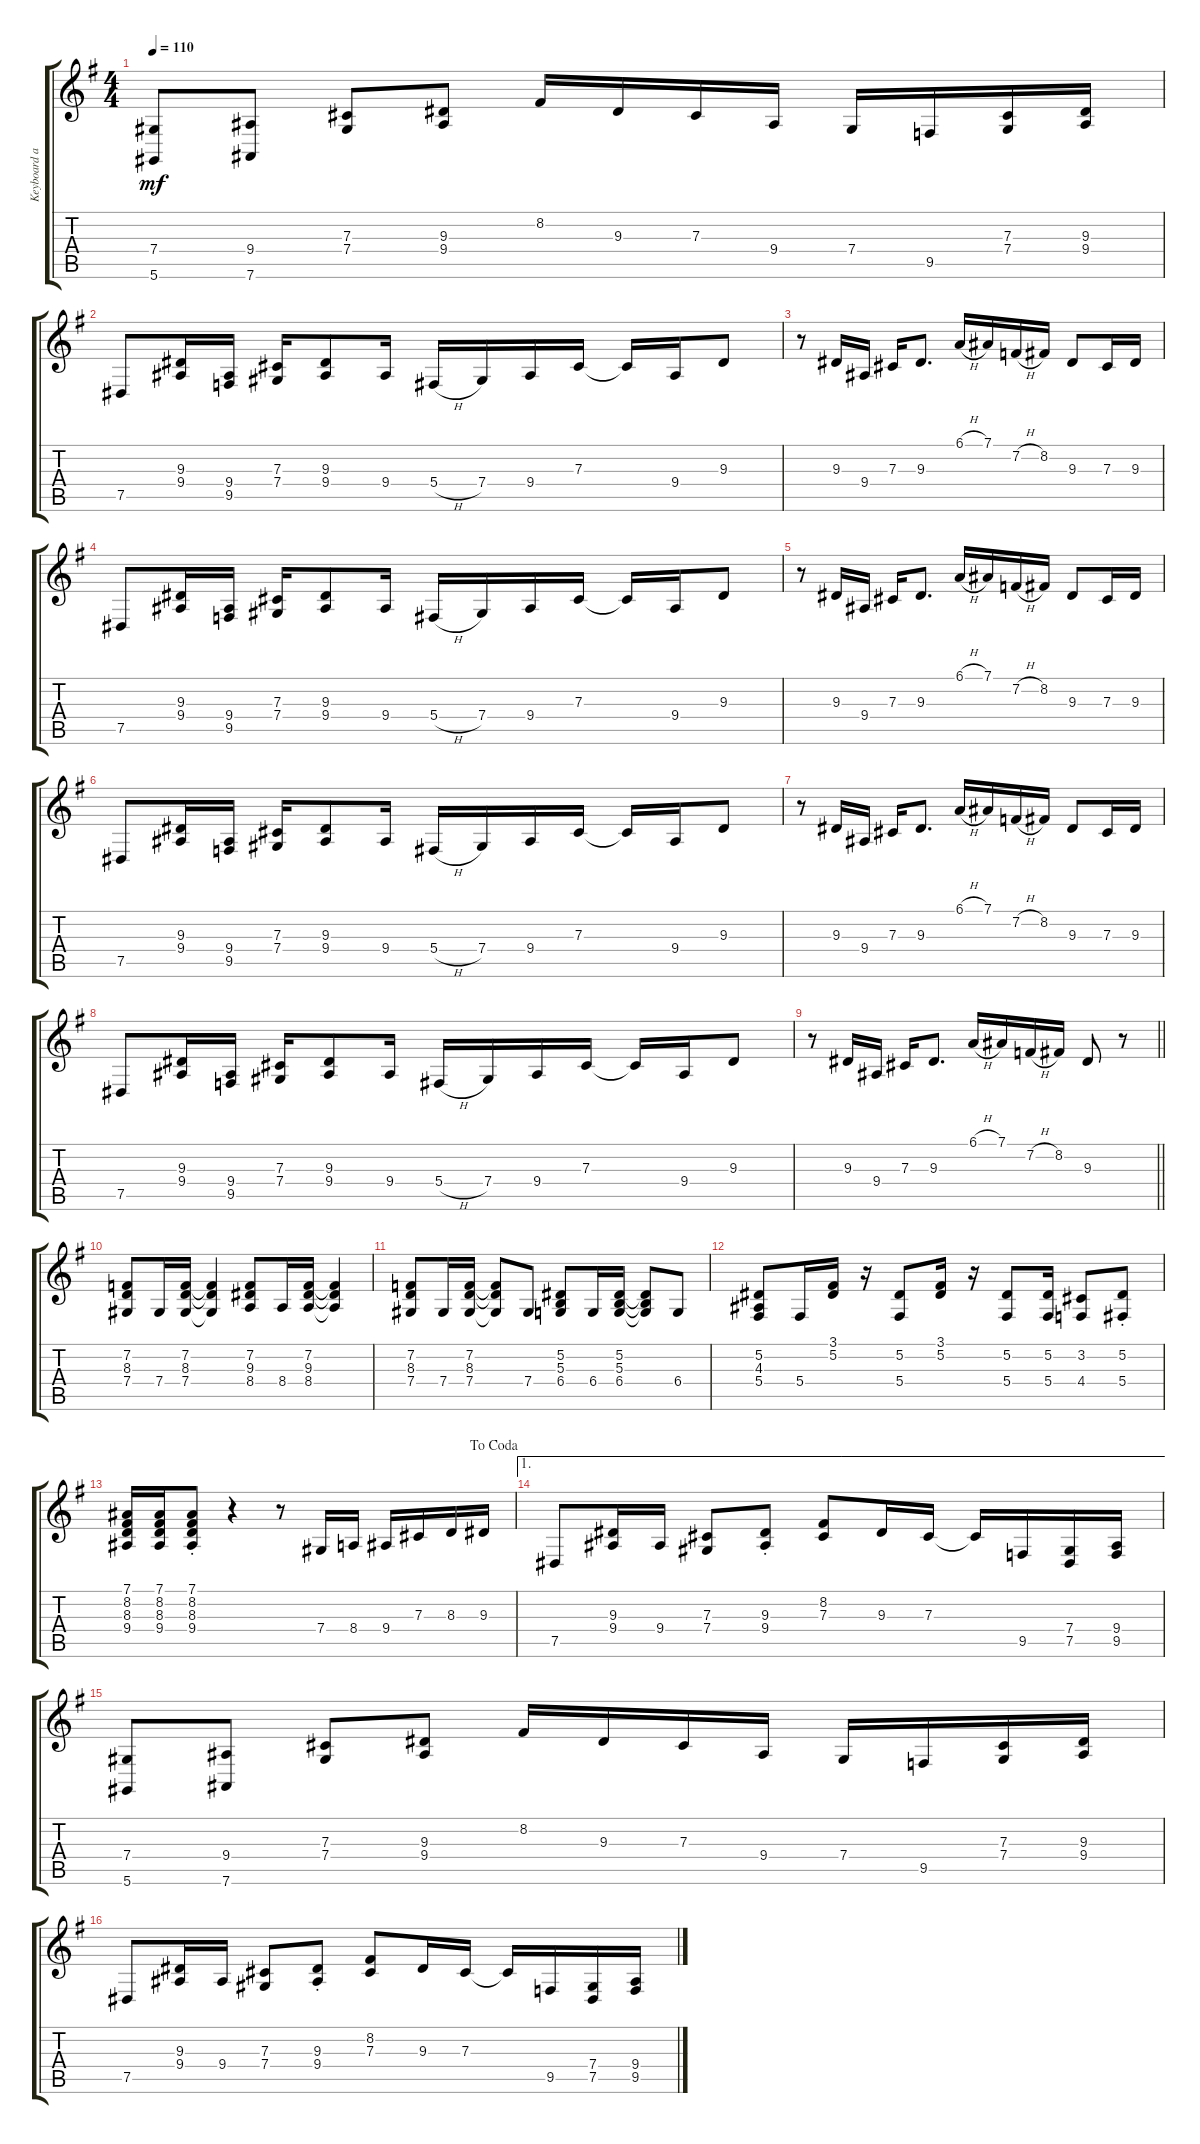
\track ("Keyboard arranged for guitar" "Keyboard a") {instrument rockorgan}
\staff {score tabs}
\tuning (Eb4 Bb3 Gb3 Db3 Ab2 Eb2) {hide}
\ts (4 4)
\tempo 110
\clef g2
\ks g
(7.4 5.6).8{dy mf} (9.4 7.6).8 (7.3 7.4).8 (9.3 9.4).8 8.2.16 9.3.16 7.3.16 9.4.16 7.4.16 9.5.16 (7.3 7.4).16 (9.3 9.4).16 |
7.5.8 (9.3 9.4).16 (9.4 9.5).16 (7.3 7.4).16 (9.3 9.4).8 9.4.16 5.4{h}.16 7.4.16 9.4.16 7.3.16 7.3{t}.16 9.4.16 9.3.8 |
r.8 9.3.16 9.4.16 7.3.16 9.3.8{d} 6.1{h}.16 7.1.16 7.2{h}.16 8.2.16 9.3.8 7.3.16 9.3.16 |
7.5.8 (9.3 9.4).16 (9.4 9.5).16 (7.3 7.4).16 (9.3 9.4).8 9.4.16 5.4{h}.16 7.4.16 9.4.16 7.3.16 7.3{t}.16 9.4.16 9.3.8 |
r.8 9.3.16 9.4.16 7.3.16 9.3.8{d} 6.1{h}.16 7.1.16 7.2{h}.16 8.2.16 9.3.8 7.3.16 9.3.16 |
7.5.8 (9.3 9.4).16 (9.4 9.5).16 (7.3 7.4).16 (9.3 9.4).8 9.4.16 5.4{h}.16 7.4.16 9.4.16 7.3.16 7.3{t}.16 9.4.16 9.3.8 |
r.8 9.3.16 9.4.16 7.3.16 9.3.8{d} 6.1{h}.16 7.1.16 7.2{h}.16 8.2.16 9.3.8 7.3.16 9.3.16 |
7.5.8 (9.3 9.4).16 (9.4 9.5).16 (7.3 7.4).16 (9.3 9.4).8 9.4.16 5.4{h}.16 7.4.16 9.4.16 7.3.16 7.3{t}.16 9.4.16 9.3.8 |
\barLineRight lightlight
r.8 9.3.16 9.4.16 7.3.16 9.3.8{d} 6.1{h}.16 7.1.16 7.2{h}.16 8.2.16 9.3.8 r.8 |
(7.2 8.3 7.4).8 7.4.16 (7.2 8.3 7.4).16 (7.2{t} 8.3{t} 7.4{t}).4 (7.2 9.3 8.4).8 8.4.16 (7.2 9.3 8.4).16 (7.2{t} 9.3{t} 8.4{t}).4 |
(7.2 8.3 7.4).8 7.4.16 (7.2 8.3 7.4).16 (7.2{t} 8.3{t} 7.4{t}).8 7.4.8 (5.2 5.3 6.4).8 6.4.16 (5.2 5.3 6.4).16 (5.2{t} 5.3{t} 6.4{t}).8 6.4.8 |
(5.2 4.3 5.4).8 5.4.16 (3.1 5.2).16 r.16 (5.2 5.4).8 (3.1 5.2).16 r.16 (5.2 5.4).8 (5.2 5.4).16 (3.2 4.4).8 (5.2{st} 5.4{st}).8 |
\jump dacoda
(7.1 8.2 8.3 9.4).16 (7.1 8.2 8.3 9.4).16 (7.1{st} 8.2{st} 8.3{st} 9.4{st}).8 r.4 r.8 7.4.16 8.4.16 9.4.16 7.3.16 8.3.16 9.3.16 |
\ae 1
7.5.8 (9.3 9.4).16 9.4.16 (7.3 7.4).8 (9.3{st} 9.4{st}).8 (8.2 7.3).8 9.3.16 7.3.16 7.3{t}.16 9.5.16 (7.4 7.5).16 (9.4 9.5).16 |
(7.4 5.6).8 (9.4 7.6).8 (7.3 7.4).8 (9.3 9.4).8 8.2.16 9.3.16 7.3.16 9.4.16 7.4.16 9.5.16 (7.3 7.4).16 (9.3 9.4).16 |
7.5.8 (9.3 9.4).16 9.4.16 (7.3 7.4).8 (9.3{st} 9.4{st}).8 (8.2 7.3).8 9.3.16 7.3.16 7.3{t}.16 9.5.16 (7.4 7.5).16 (9.4 9.5).16
